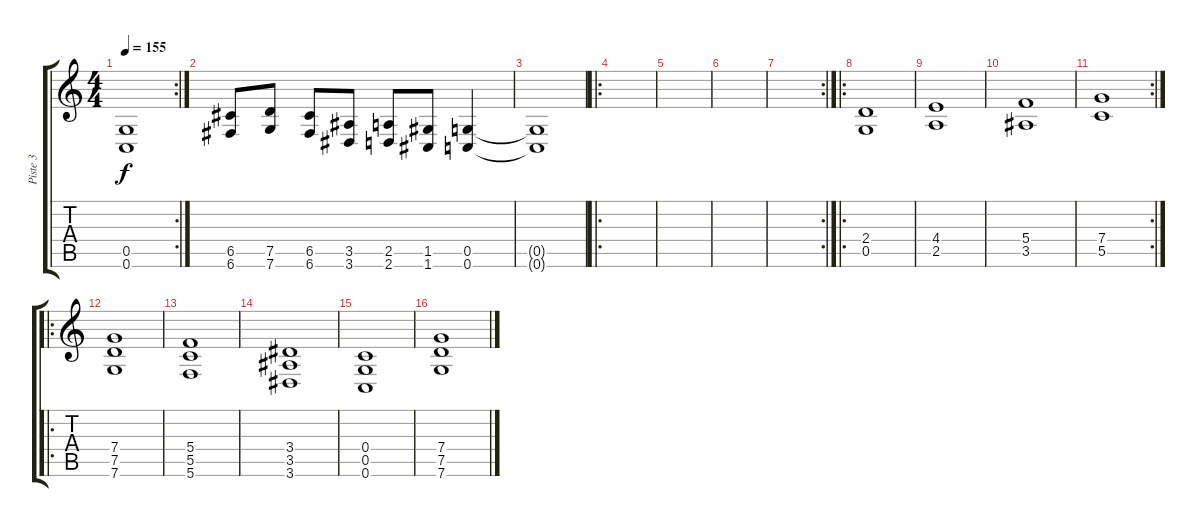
\track ("Piste 3" "Piste 3") {instrument distortionguitar}
\staff {score tabs}
\tuning (D4 A3 F3 C3 G2 C2) {hide}
\rc 2
\ts (4 4)
\tempo 155
\clef g2
\ks c
(0.5{t} 0.6{t}).1{dy f} |
(6.5 6.6).8 (7.5 7.6).8 (6.5 6.6).8 (3.5 3.6).8 (2.5 2.6).8 (1.5 1.6).8 (0.5 0.6).4 |
(0.5{t} 0.6{t}).1 |
\ro
|
|
|
\rc 2
|
\ro
(2.4 0.5).1 |
(4.4 2.5).1 |
(5.4 3.5).1 |
\rc 2
(7.4 5.5).1 |
\ro
(7.4 7.5 7.6).1 |
(5.4 5.5 5.6).1 |
(3.4 3.5 3.6).1 |
(0.4 0.5 0.6).1 |
(7.4 7.5 7.6).1
